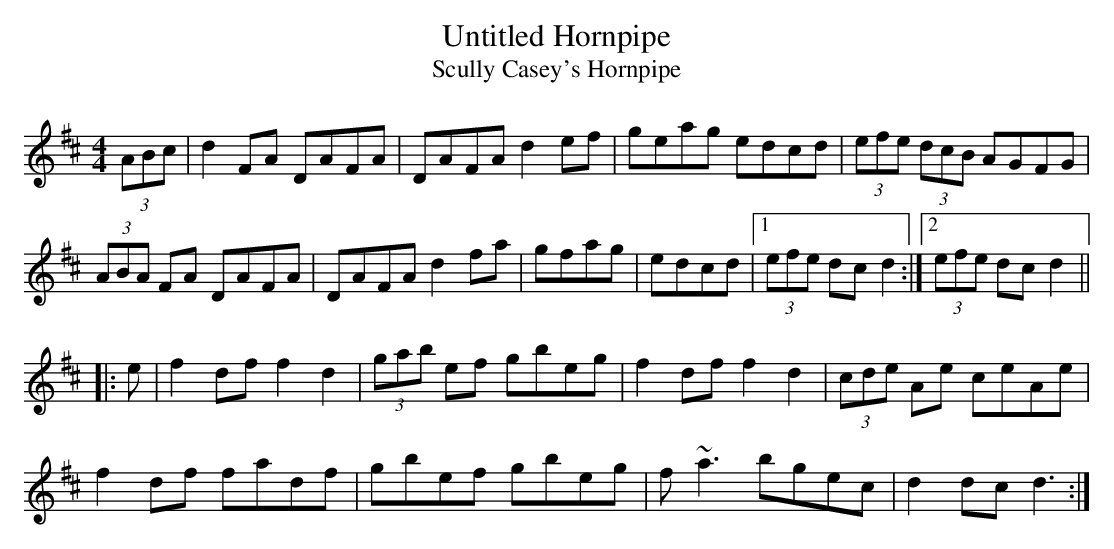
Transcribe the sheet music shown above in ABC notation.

X:1
T:Untitled Hornpipe
T:Scully Casey's Hornpipe
M:4/4
L:1/8
K:D
(3ABc|d2 FA DAFA|DAFA d2 ef|geag edcd|(3efe (3dcB AGFG|
(3ABA FA DAFA|DAFA d2 fa|gfag|edcd|1 (3efe dc d2:|2 (3efe dc d2||
|:e|f2 df f2d2|(3gab ef gbeg|f2 df f2d2|(3cde Ae ceAe|
f2 df fadf|gbef gbeg|f~a3 bgec|d2 dc d3:|]
